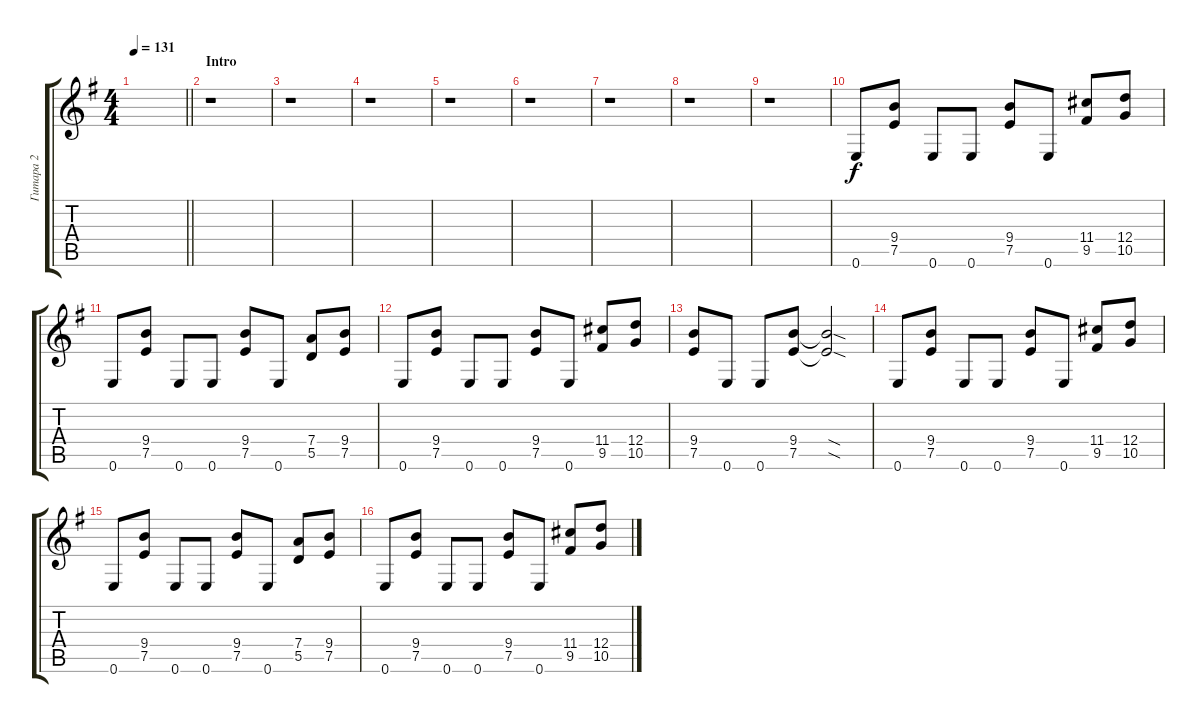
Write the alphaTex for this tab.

\track ("Гитара 2" "Гитара 2") {instrument distortionguitar}
\staff {score tabs}
\tuning (E4 B3 G3 D3 A2 E2) {hide}
\ts (4 4)
\tempo 131
\clef g2
\barLineRight lightlight
\ks eminor
|
\section ("" "Intro")
r.1 |
r.1 |
r.1 |
r.1 |
r.1 |
r.1 |
r.1 |
r.1 |
0.6.8 (9.4 7.5).8 0.6.8 0.6.8 (9.4 7.5).8 0.6.8 (11.4 9.5).8 (12.4 10.5).8 |
0.6.8 (9.4 7.5).8 0.6.8 0.6.8 (9.4 7.5).8 0.6.8 (7.4 5.5).8 (9.4 7.5).8 |
0.6.8 (9.4 7.5).8 0.6.8 0.6.8 (9.4 7.5).8 0.6.8 (11.4 9.5).8 (12.4 10.5).8 |
(9.4 7.5).8 0.6.8 0.6.8 (9.4 7.5).8 (9.4{sod t} 7.5{sod t}).2 |
0.6.8 (9.4 7.5).8 0.6.8 0.6.8 (9.4 7.5).8 0.6.8 (11.4 9.5).8 (12.4 10.5).8 |
0.6.8 (9.4 7.5).8 0.6.8 0.6.8 (9.4 7.5).8 0.6.8 (7.4 5.5).8 (9.4 7.5).8 |
0.6.8 (9.4 7.5).8 0.6.8 0.6.8 (9.4 7.5).8 0.6.8 (11.4 9.5).8 (12.4 10.5).8
